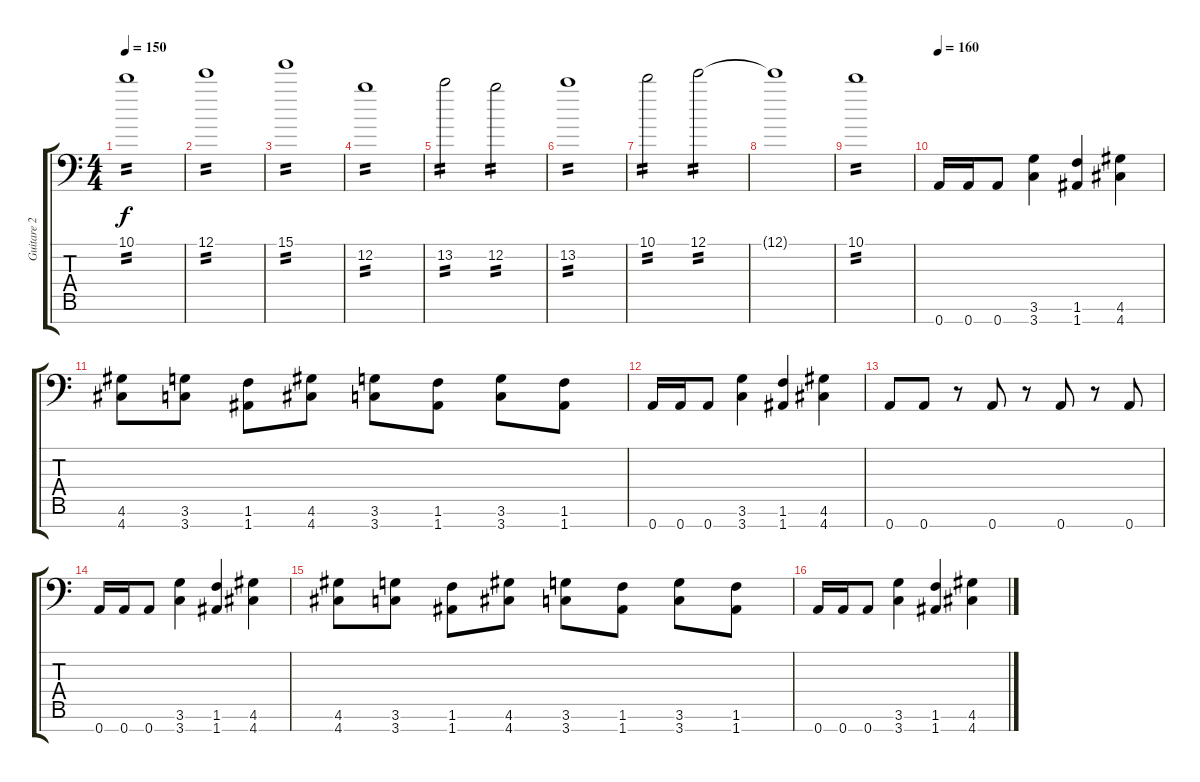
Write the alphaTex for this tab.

\track ("Guitare 2" "Guitare 2") {instrument distortionguitar}
\staff {score tabs}
\tuning (E4 B3 G3 D3 A2 E2 A1) {hide}
\ts (4 4)
\tempo 150
\clef f4
\ks c
10.1.1{tp 2 dy f} |
12.1.1{tp 2} |
15.1.1{tp 2} |
12.2.1{tp 2} |
13.2.2{tp 2} 12.2.2{tp 2} |
13.2.1{tp 2} |
10.1.2{tp 2} 12.1.2{tp 2} |
12.1{t}.1 |
10.1.1{tp 2} |
\tempo 150
\tempo 160
0.7.16 0.7.16 0.7.8 (3.6 3.7).4 (1.6 1.7).4 (4.6 4.7).4 |
(4.6 4.7).8 (3.6 3.7).8 (1.6 1.7).8 (4.6 4.7).8 (3.6 3.7).8 (1.6 1.7).8 (3.6 3.7).8 (1.6 1.7).8 |
0.7.16 0.7.16 0.7.8 (3.6 3.7).4 (1.6 1.7).4 (4.6 4.7).4 |
0.7.8 0.7.8 r.8 0.7.8 r.8 0.7.8 r.8 0.7.8 |
0.7.16 0.7.16 0.7.8 (3.6 3.7).4 (1.6 1.7).4 (4.6 4.7).4 |
(4.6 4.7).8 (3.6 3.7).8 (1.6 1.7).8 (4.6 4.7).8 (3.6 3.7).8 (1.6 1.7).8 (3.6 3.7).8 (1.6 1.7).8 |
0.7.16 0.7.16 0.7.8 (3.6 3.7).4 (1.6 1.7).4 (4.6 4.7).4
